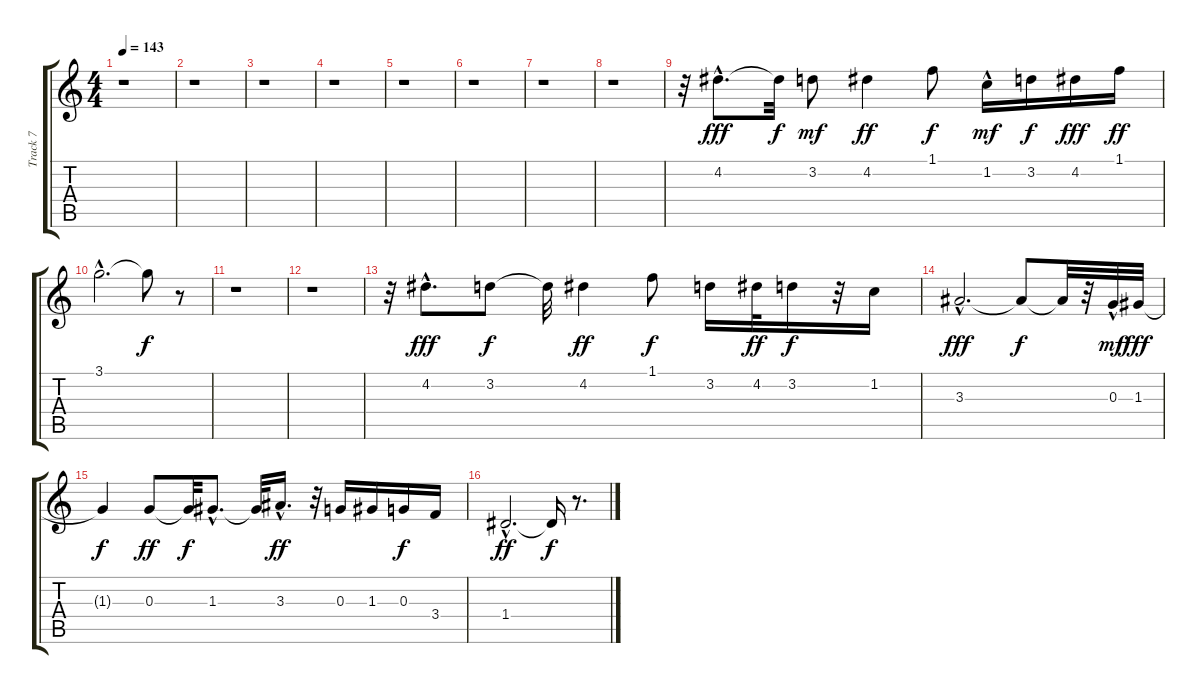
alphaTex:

\track ("Track 7" "Track 7") {instrument overdrivenguitar}
\staff {score tabs}
\tuning (E4 B3 G3 D3 A2 E2) {hide}
\ts (4 4)
\tempo 143
\clef g2
\ks c
r.1{dy fff instrument overdrivenguitar} |
r.1 |
r.1 |
r.1 |
r.1 |
r.1 |
r.1 |
r.1 |
r.32 4.2{hac}.8{d balance 10 instrument overdrivenguitar} 4.2{t}.32{dy f} 3.2.8{dy mf} 4.2.4{dy ff} 1.1.8{dy f} 1.2{hac}.16{dy mf} 3.2.16{dy f} 4.2.16{dy fff} 1.1.16{dy ff} |
3.1{hac}.2{d} 3.1{t}.8{dy f} r.8 |
r.1 |
r.1 |
r.32 4.2{hac}.8{d dy fff} 3.2.8{dy f} 3.2{t}.32 4.2.4{dy ff} 1.1.8{dy f} 3.2.16 4.2.32{dy ff} 3.2.16{dy f} r.32 1.2.16 |
3.3{hac}.2{d dy fff} 3.3{t}.8{dy f} 3.3{t}.32 r.32 0.3{hac}.32{dy mf} 1.3.32{dy fff} |
1.3{t}.4{dy f} 0.3.8{dy ff} 0.3{t}.32{dy f} 1.3{hac}.8{d} 1.3{t}.32 3.3{hac}.16{d dy ff} r.32 0.3.16 1.3.16 0.3.16{dy f} 3.4.16 |
1.4{hac}.2{d dy ff} 1.4{t}.16{dy f} r.8{d}
